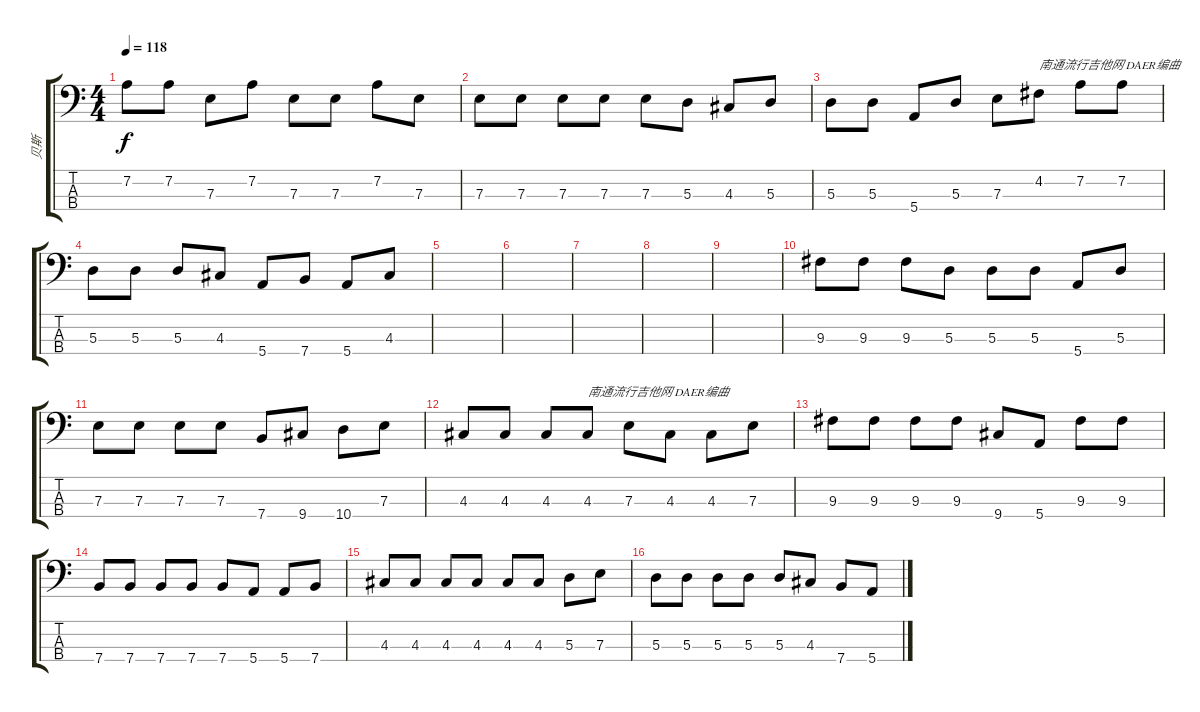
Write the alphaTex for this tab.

\track ("贝斯" "贝斯") {instrument fretlessbass}
\staff {score tabs}
\tuning (G2 D2 A1 E1) {hide}
\ts (4 4)
\tempo 118
\clef f4
\ks c
7.2.8{dy f} 7.2.8 7.3.8 7.2.8 7.3.8 7.3.8 7.2.8 7.3.8 |
7.3.8 7.3.8 7.3.8 7.3.8 7.3.8 5.3.8 4.3.8 5.3.8 |
5.3.8 5.3.8 5.4.8 5.3.8 7.3.8 4.2.8{txt "南通流行吉他网 DAER编曲"} 7.2.8 7.2.8 |
5.3.8 5.3.8 5.3.8 4.3.8 5.4.8 7.4.8 5.4.8 4.3.8 |
|
|
|
|
|
9.3.8 9.3.8 9.3.8 5.3.8 5.3.8 5.3.8 5.4.8 5.3.8 |
7.3.8 7.3.8 7.3.8 7.3.8 7.4.8 9.4.8 10.4.8 7.3.8 |
4.3.8 4.3.8 4.3.8 4.3.8{txt "南通流行吉他网 DAER编曲"} 7.3.8 4.3.8 4.3.8 7.3.8 |
9.3.8 9.3.8 9.3.8 9.3.8 9.4.8 5.4.8 9.3.8 9.3.8 |
7.4.8 7.4.8 7.4.8 7.4.8 7.4.8 5.4.8 5.4.8 7.4.8 |
4.3.8 4.3.8 4.3.8 4.3.8 4.3.8 4.3.8 5.3.8 7.3.8 |
5.3.8 5.3.8 5.3.8 5.3.8 5.3.8 4.3.8 7.4.8 5.4.8
